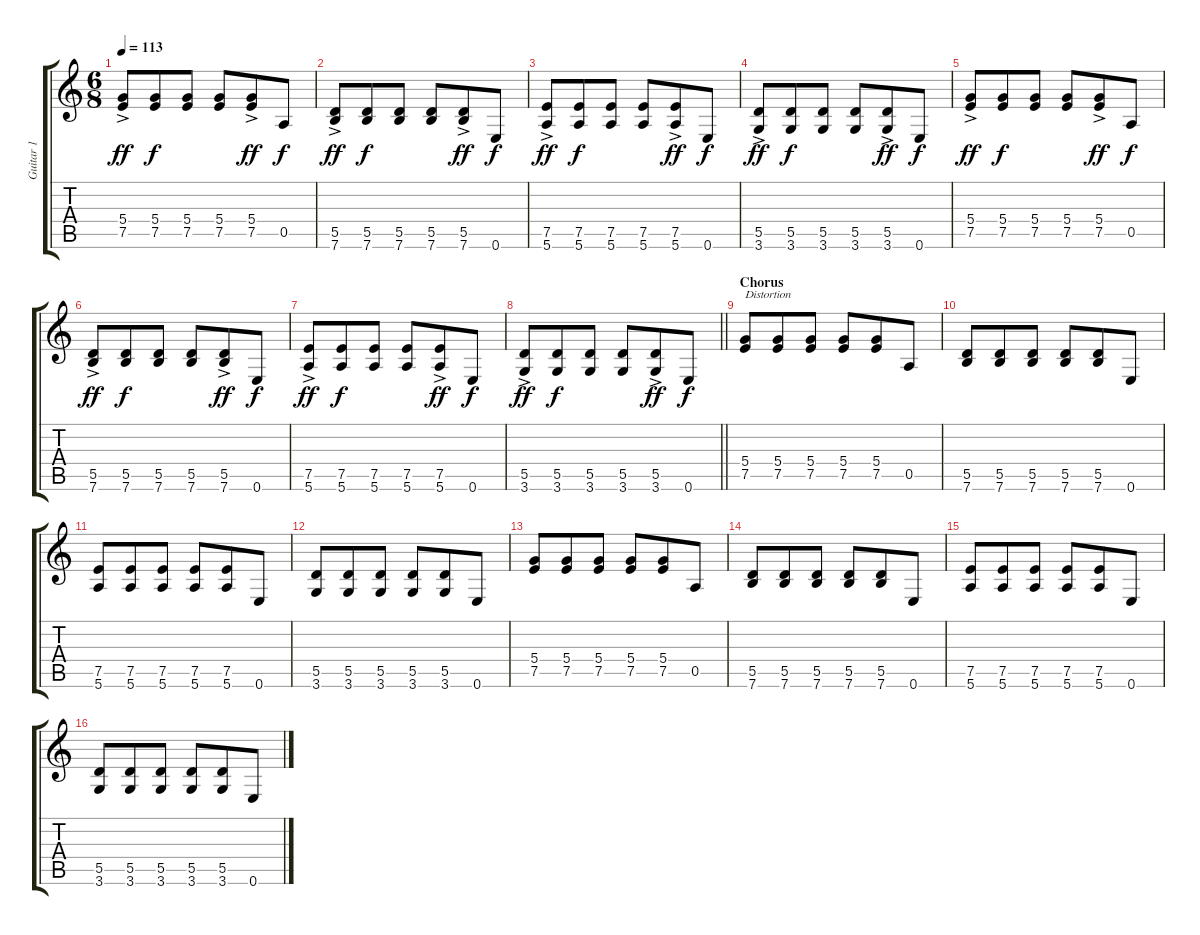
\track ("Guitar 1" "Guitar 1") {instrument electricguitarclean}
\staff {score tabs}
\tuning (E4 B3 G3 D3 A2 E2) {hide}
\ts (6 8)
\tempo 113
\clef g2
\ks c
(5.4{ac} 7.5{ac}).8{dy ff} (5.4 7.5).8{dy f} (5.4 7.5).8 (5.4 7.5).8 (5.4{ac} 7.5{ac}).8{dy ff} 0.5.8{dy f} |
(5.5{ac} 7.6{ac}).8{dy ff} (5.5 7.6).8{dy f} (5.5 7.6).8 (5.5 7.6).8 (5.5{ac} 7.6{ac}).8{dy ff} 0.6.8{dy f} |
(7.5{ac} 5.6{ac}).8{dy ff} (7.5 5.6).8{dy f} (7.5 5.6).8 (7.5 5.6).8 (7.5{ac} 5.6{ac}).8{dy ff} 0.6.8{dy f} |
(5.5{ac} 3.6{ac}).8{dy ff} (5.5 3.6).8{dy f} (5.5 3.6).8 (5.5 3.6).8 (5.5{ac} 3.6{ac}).8{dy ff} 0.6.8{dy f} |
(5.4{ac} 7.5{ac}).8{dy ff} (5.4 7.5).8{dy f} (5.4 7.5).8 (5.4 7.5).8 (5.4{ac} 7.5{ac}).8{dy ff} 0.5.8{dy f} |
(5.5{ac} 7.6{ac}).8{dy ff} (5.5 7.6).8{dy f} (5.5 7.6).8 (5.5 7.6).8 (5.5{ac} 7.6{ac}).8{dy ff} 0.6.8{dy f} |
(7.5{ac} 5.6{ac}).8{dy ff} (7.5 5.6).8{dy f} (7.5 5.6).8 (7.5 5.6).8 (7.5{ac} 5.6{ac}).8{dy ff} 0.6.8{dy f} |
\barLineRight lightlight
(5.5{ac} 3.6{ac}).8{dy ff} (5.5 3.6).8{dy f} (5.5 3.6).8 (5.5 3.6).8 (5.5{ac} 3.6{ac}).8{dy ff} 0.6.8{dy f} |
\section ("" "Chorus")
(5.4 7.5).8{txt "Distortion" instrument distortionguitar} (5.4 7.5).8 (5.4 7.5).8 (5.4 7.5).8 (5.4 7.5).8 0.5.8 |
(5.5 7.6).8 (5.5 7.6).8 (5.5 7.6).8 (5.5 7.6).8 (5.5 7.6).8 0.6.8 |
(7.5 5.6).8 (7.5 5.6).8 (7.5 5.6).8 (7.5 5.6).8 (7.5 5.6).8 0.6.8 |
(5.5 3.6).8 (5.5 3.6).8 (5.5 3.6).8 (5.5 3.6).8 (5.5 3.6).8 0.6.8 |
(5.4 7.5).8 (5.4 7.5).8 (5.4 7.5).8 (5.4 7.5).8 (5.4 7.5).8 0.5.8 |
(5.5 7.6).8 (5.5 7.6).8 (5.5 7.6).8 (5.5 7.6).8 (5.5 7.6).8 0.6.8 |
(7.5 5.6).8 (7.5 5.6).8 (7.5 5.6).8 (7.5 5.6).8 (7.5 5.6).8 0.6.8 |
(5.5 3.6).8 (5.5 3.6).8 (5.5 3.6).8 (5.5 3.6).8 (5.5 3.6).8 0.6.8
